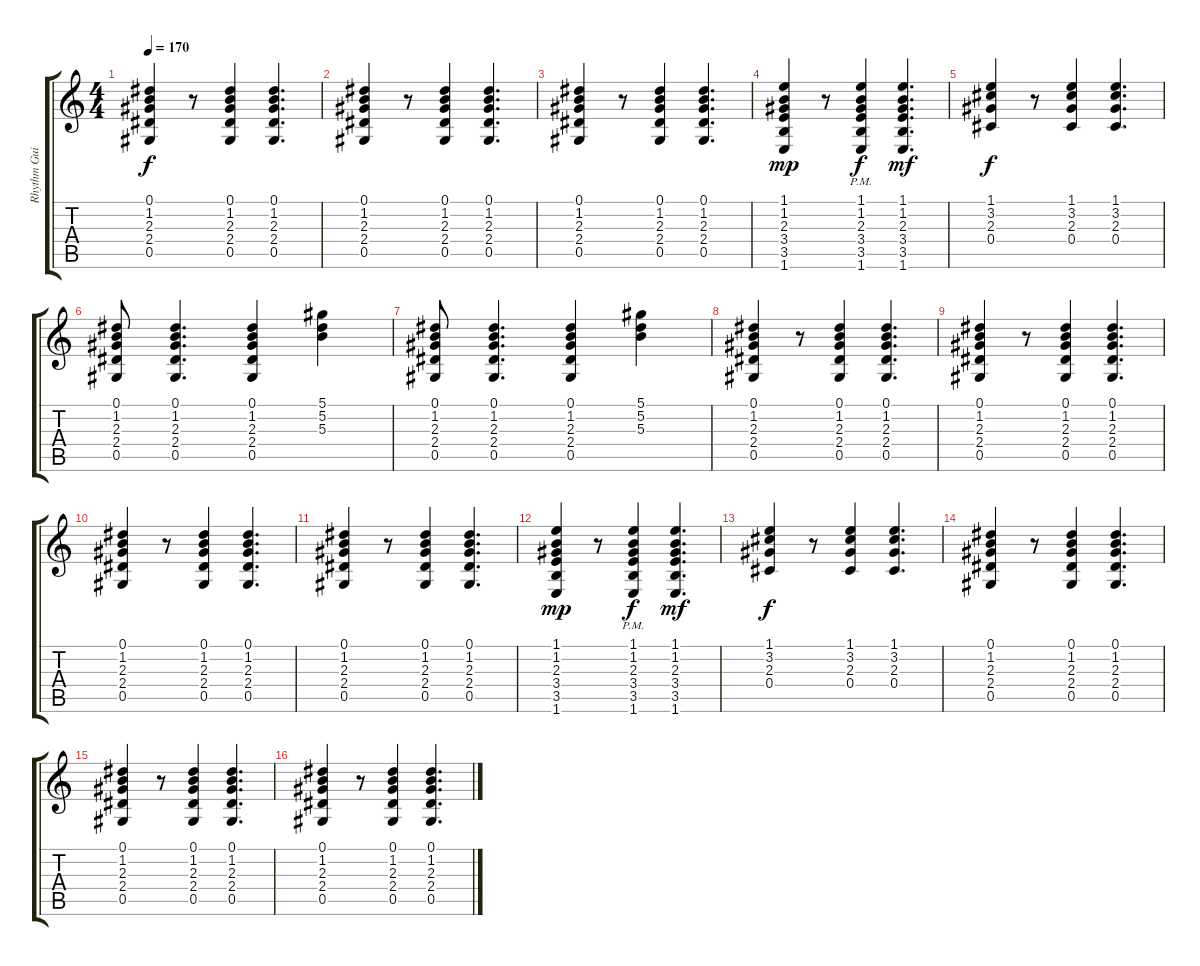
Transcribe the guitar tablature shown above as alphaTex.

\track ("Rhythm Guitar" "Rhythm Gui") {instrument acousticguitarnylon}
\staff {score tabs}
\tuning (Eb4 Bb3 Gb3 Db3 Ab2 Eb2) {hide}
\ts (4 4)
\tempo 170
\clef g2
\ks c
(0.1 1.2 2.3 2.4 0.5).4{dy f} r.8 (0.1 1.2 2.3 2.4 0.5).4 (0.1 1.2 2.3 2.4 0.5).4{d} |
(0.1 1.2 2.3 2.4 0.5).4 r.8 (0.1 1.2 2.3 2.4 0.5).4 (0.1 1.2 2.3 2.4 0.5).4{d} |
(0.1 1.2 2.3 2.4 0.5).4 r.8 (0.1 1.2 2.3 2.4 0.5).4 (0.1 1.2 2.3 2.4 0.5).4{d} |
(1.1 1.2 2.3 3.4 3.5 1.6).4{dy mp} r.8 (1.1{pm} 1.2 2.3 3.4 3.5 1.6).4{dy f} (1.1 1.2 2.3 3.4 3.5 1.6).4{d dy mf} |
(1.1 3.2 2.3 0.4).4{dy f} r.8 (1.1 3.2 2.3 0.4).4 (1.1 3.2 2.3 0.4).4{d} |
(0.1 1.2 2.3 2.4 0.5).8 (0.1 1.2 2.3 2.4 0.5).4{d} (0.1 1.2 2.3 2.4 0.5).4 (5.1 5.2 5.3).4 |
(0.1 1.2 2.3 2.4 0.5).8 (0.1 1.2 2.3 2.4 0.5).4{d} (0.1 1.2 2.3 2.4 0.5).4 (5.1 5.2 5.3).4 |
(0.1 1.2 2.3 2.4 0.5).4 r.8 (0.1 1.2 2.3 2.4 0.5).4 (0.1 1.2 2.3 2.4 0.5).4{d} |
(0.1 1.2 2.3 2.4 0.5).4 r.8 (0.1 1.2 2.3 2.4 0.5).4 (0.1 1.2 2.3 2.4 0.5).4{d} |
(0.1 1.2 2.3 2.4 0.5).4 r.8 (0.1 1.2 2.3 2.4 0.5).4 (0.1 1.2 2.3 2.4 0.5).4{d} |
(0.1 1.2 2.3 2.4 0.5).4 r.8 (0.1 1.2 2.3 2.4 0.5).4 (0.1 1.2 2.3 2.4 0.5).4{d} |
(1.1 1.2 2.3 3.4 3.5 1.6).4{dy mp} r.8 (1.1{pm} 1.2 2.3 3.4 3.5 1.6).4{dy f} (1.1 1.2 2.3 3.4 3.5 1.6).4{d dy mf} |
(1.1 3.2 2.3 0.4).4{dy f} r.8 (1.1 3.2 2.3 0.4).4 (1.1 3.2 2.3 0.4).4{d} |
(0.1 1.2 2.3 2.4 0.5).4 r.8 (0.1 1.2 2.3 2.4 0.5).4 (0.1 1.2 2.3 2.4 0.5).4{d} |
(0.1 1.2 2.3 2.4 0.5).4 r.8 (0.1 1.2 2.3 2.4 0.5).4 (0.1 1.2 2.3 2.4 0.5).4{d} |
(0.1 1.2 2.3 2.4 0.5).4 r.8 (0.1 1.2 2.3 2.4 0.5).4 (0.1 1.2 2.3 2.4 0.5).4{d}
